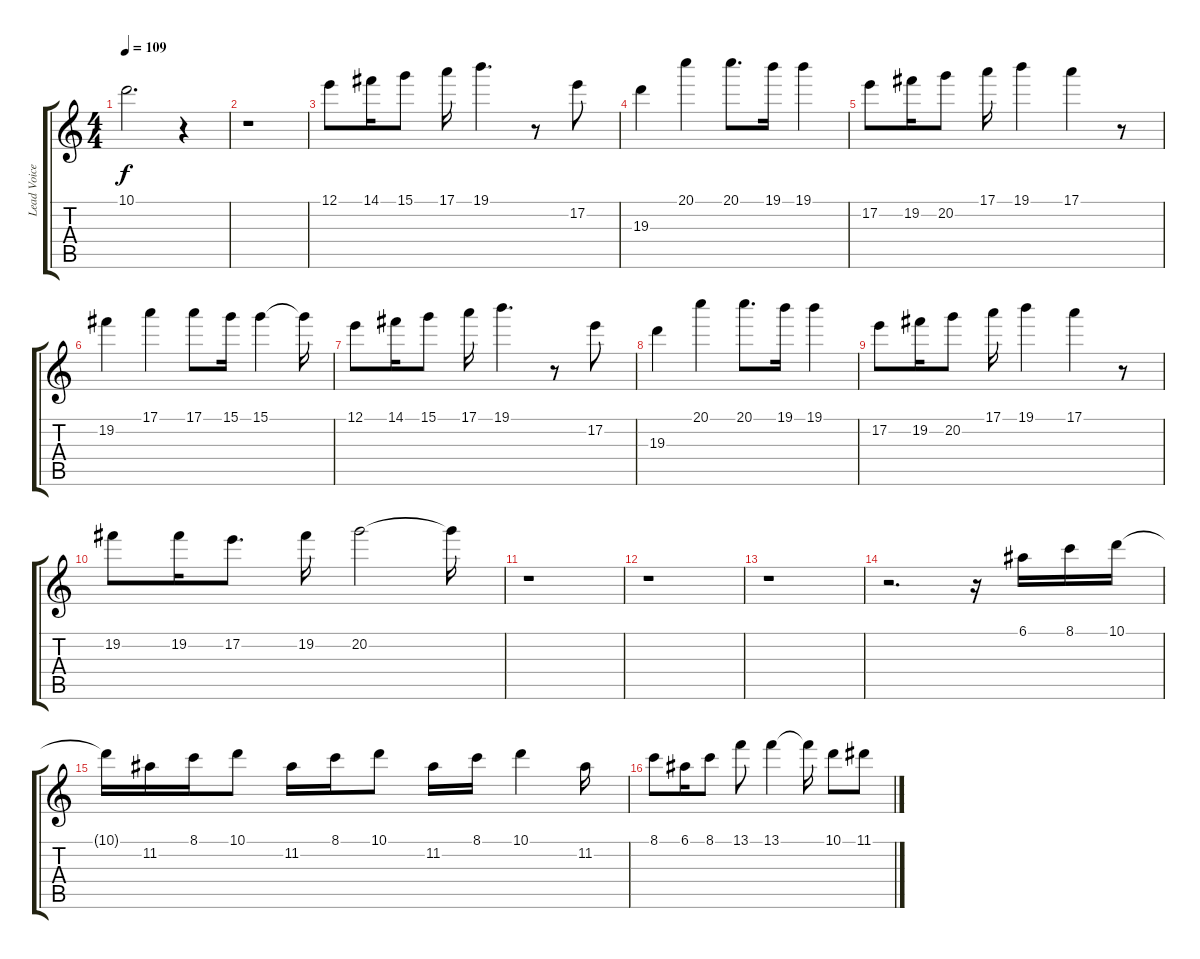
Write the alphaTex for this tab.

\track ("Lead Voice" "Lead Voice") {instrument acousticguitarnylon}
\staff {score tabs}
\tuning (E4 B3 G3 D3 A2 E2) {hide}
\ts (4 4)
\tempo 109
\clef g2
\ks c
10.1{t}.2{d dy f} r.4 |
r.1 |
12.1.8 14.1.16 15.1.8 17.1.16 19.1.4{d} r.8 17.2.8 |
19.3.4 20.1.4 20.1.8{d} 19.1.16 19.1.4 |
17.2.8 19.2.16 20.2.8 17.1.16 19.1.4 17.1.4 r.8 |
19.2.4 17.1.4 17.1.8 15.1.16 15.1.4 15.1{t}.16 |
12.1.8 14.1.16 15.1.8 17.1.16 19.1.4{d} r.8 17.2.8 |
19.3.4 20.1.4 20.1.8{d} 19.1.16 19.1.4 |
17.2.8 19.2.16 20.2.8 17.1.16 19.1.4 17.1.4 r.8 |
19.2.8 19.2.16 17.2.8{d} 19.2.16 20.2.2 20.2{t}.16 |
r.1 |
r.1 |
r.1 |
r.2{d} r.16 6.1.16 8.1.16 10.1.16 |
10.1{t}.16 11.2.16 8.1.16 10.1.8 11.2.16 8.1.16 10.1.8 11.2.16 8.1.16 10.1.4 11.2.16 |
8.1.8 6.1.16 8.1.8 13.1.8 13.1.4 13.1{t}.16 10.1.8 11.1.8
